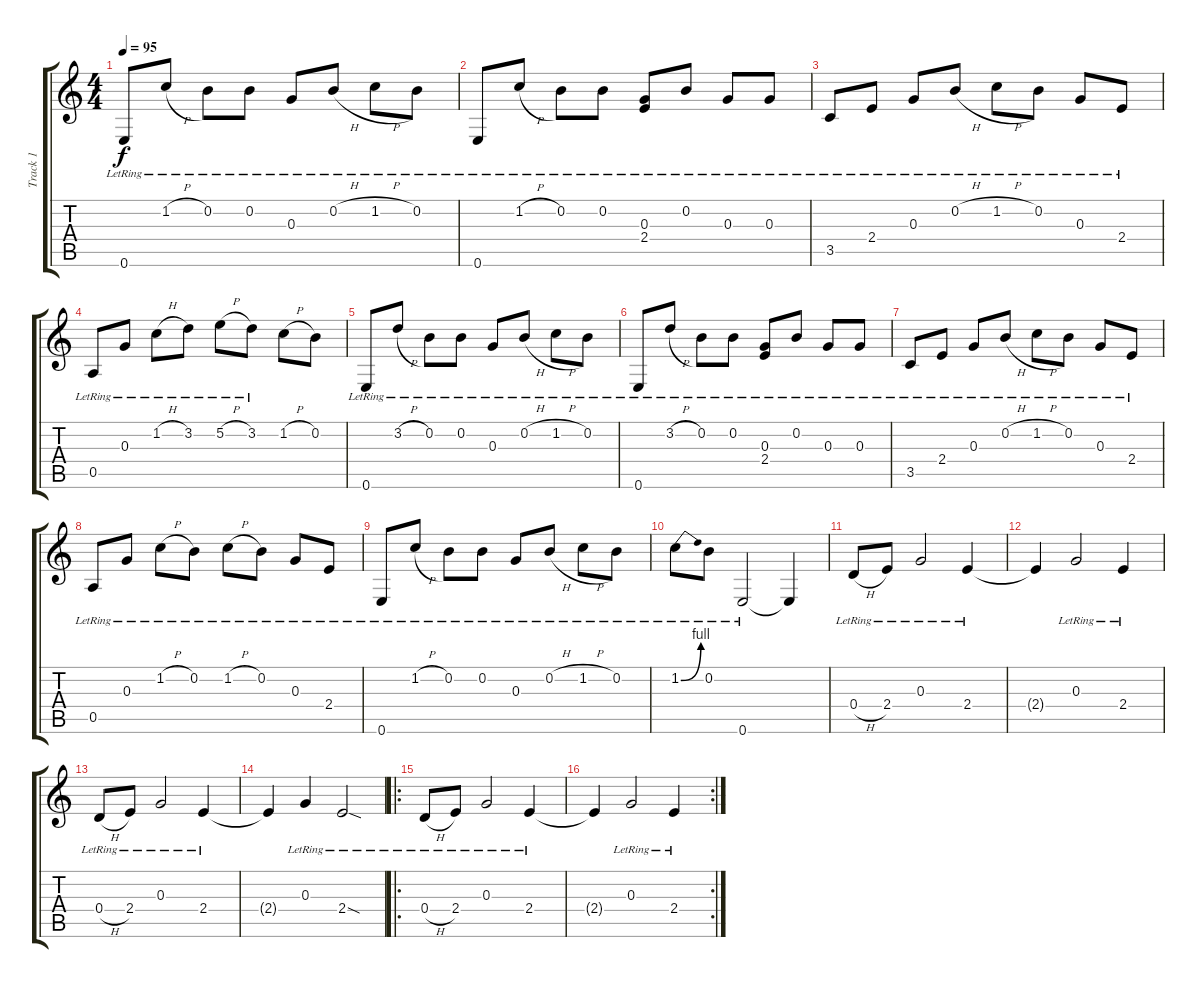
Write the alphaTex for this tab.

\track ("Track 1" "Track 1") {instrument electricguitarjazz}
\staff {score tabs}
\tuning (E4 B3 G3 D3 A2 E2) {hide}
\ts (4 4)
\tempo 95
\clef g2
\ks c
0.6{lr}.8{dy f} 1.2{h lr}.8 0.2{lr}.8 0.2{lr}.8 0.3{lr}.8 0.2{h lr}.8 1.2{h lr}.8 0.2{lr}.8 |
0.6{lr}.8 1.2{h lr}.8 0.2{lr}.8 0.2{lr}.8 (0.3{lr} 2.4{lr}).8 0.2{lr}.8 0.3{lr}.8 0.3{lr}.8 |
3.5{lr}.8 2.4{lr}.8 0.3{lr}.8 0.2{h lr}.8 1.2{h lr}.8 0.2{lr}.8 0.3{lr}.8 2.4{lr}.8 |
0.5{lr}.8 0.3{lr}.8 1.2{h lr}.8 3.2{lr}.8 5.2{h lr}.8 3.2{lr}.8 1.2{h}.8 0.2.8 |
0.6{lr}.8 3.2{h lr}.8 0.2{lr}.8 0.2{lr}.8 0.3{lr}.8 0.2{h lr}.8 1.2{h lr}.8 0.2{lr}.8 |
0.6{lr}.8 3.2{h lr}.8 0.2{lr}.8 0.2{lr}.8 (0.3{lr} 2.4{lr}).8 0.2{lr}.8 0.3{lr}.8 0.3{lr}.8 |
3.5{lr}.8 2.4{lr}.8 0.3{lr}.8 0.2{h lr}.8 1.2{h lr}.8 0.2{lr}.8 0.3{lr}.8 2.4{lr}.8 |
0.5{lr}.8 0.3{lr}.8 1.2{h lr}.8 0.2{lr}.8 1.2{h lr}.8 0.2{lr}.8 0.3{lr}.8 2.4{lr}.8 |
0.6{lr}.8 1.2{h lr}.8 0.2{lr}.8 0.2{lr}.8 0.3{lr}.8 0.2{h lr}.8 1.2{h lr}.8 0.2{lr}.8 |
1.2{be (bend 0 0 60 4) lr}.8 0.2{lr}.8 0.6{lr}.2 0.6{t}.4 |
0.4{h lr}.8 2.4{lr}.8 0.3{lr}.2 2.4{lr}.4 |
2.4{t}.4 0.3{lr}.2 2.4{lr}.4 |
0.4{h lr}.8 2.4{lr}.8 0.3{lr}.2 2.4{lr}.4 |
2.4{t}.4 0.3{lr}.4 2.4{sod lr}.2 |
\ro
0.4{h lr}.8 2.4{lr}.8 0.3{lr}.2 2.4{lr}.4 |
\rc 2
2.4{t}.4 0.3{lr}.2 2.4{lr}.4
